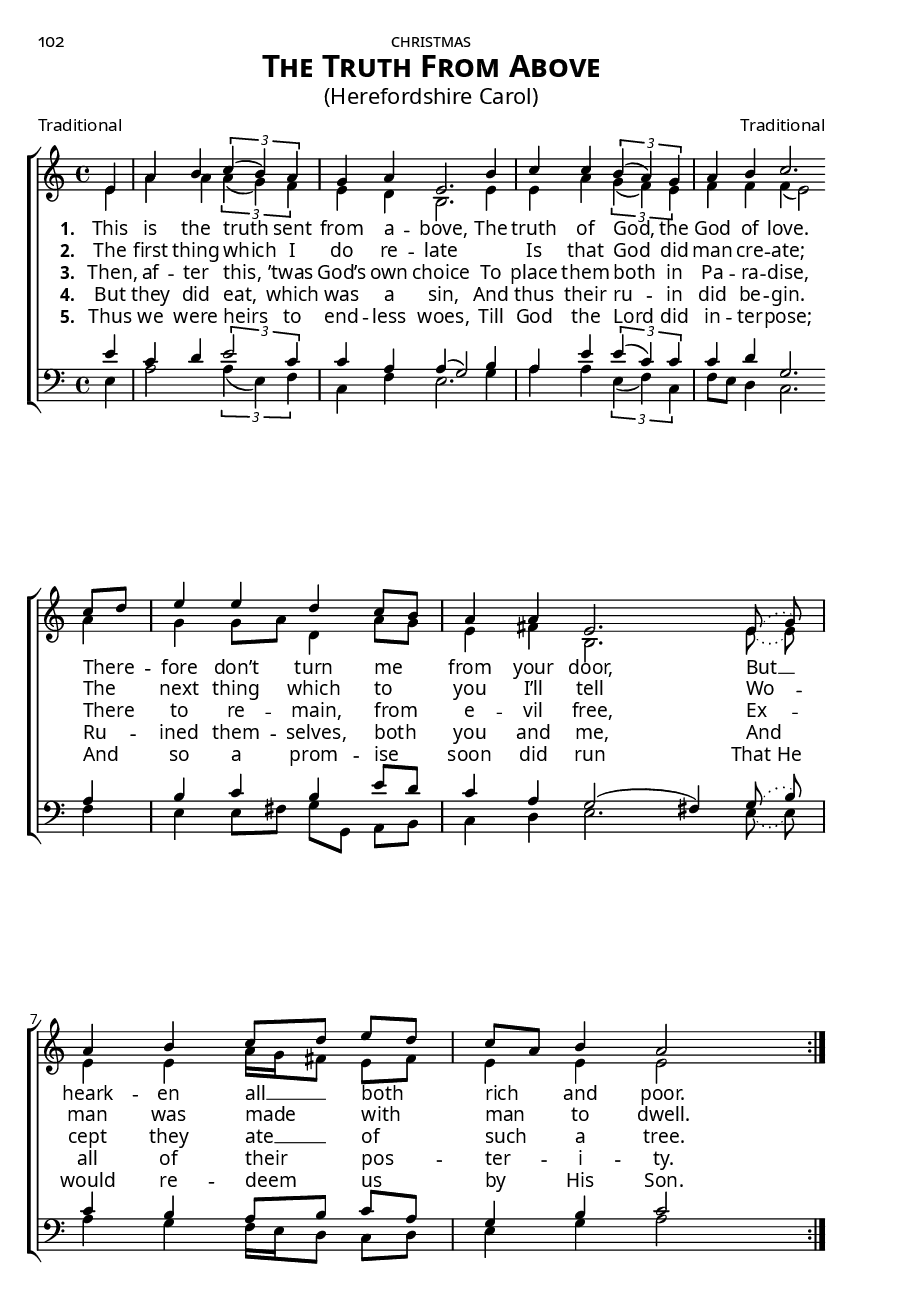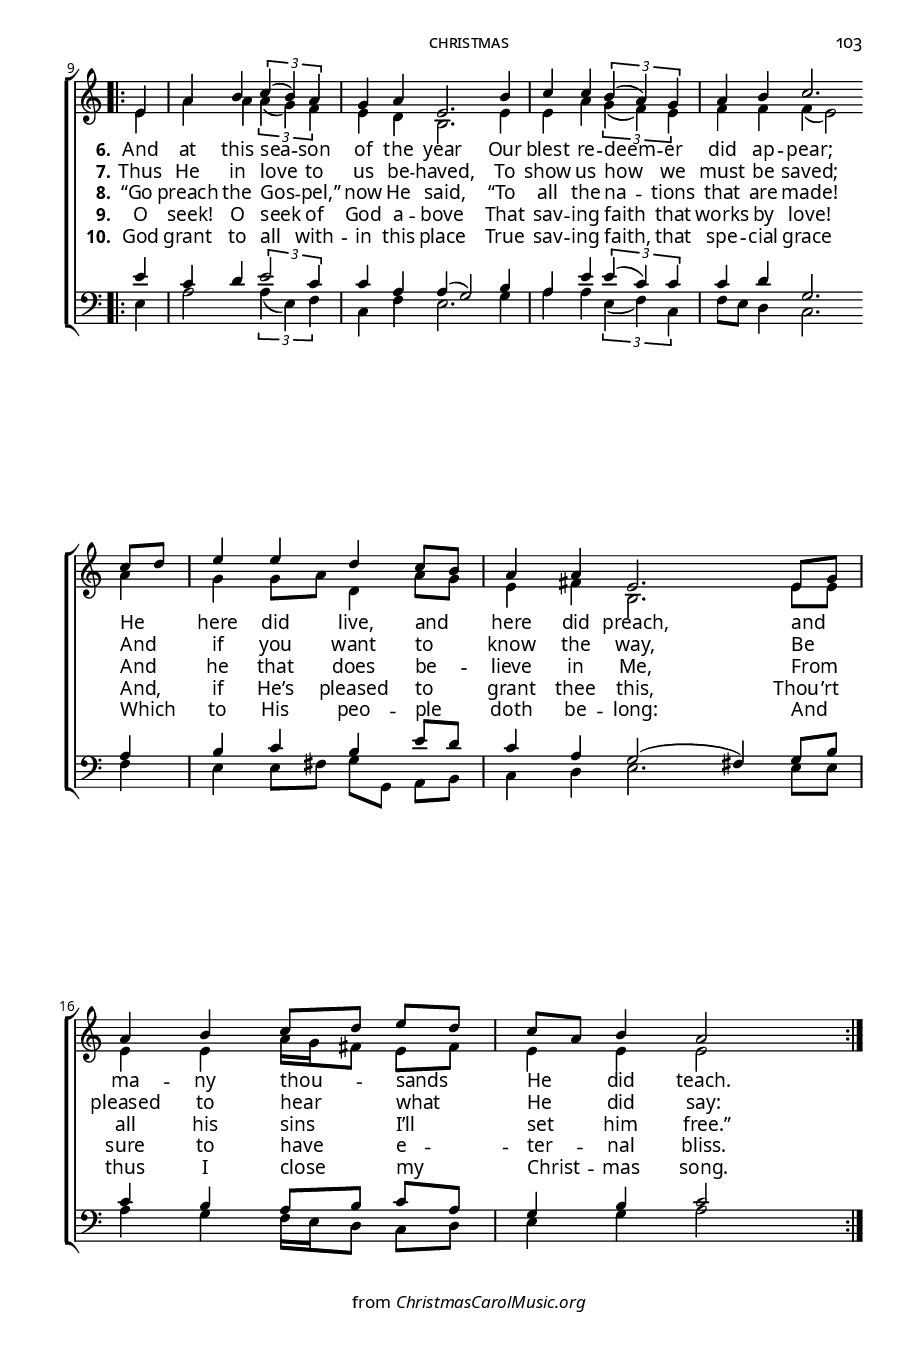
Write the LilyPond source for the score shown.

\version "2.14.2"
\include "util.ly"
\header {
  title = \markup{\override #'(font-name . "Garamond Premier Pro Semibold"){ \abs-fontsize #15 \smallCapsOldStyle"The Truth From Above"}}
  subtitle = \markup{\override #'(font-name . "Garamond Premier Pro"){ \abs-fontsize #10.5 "(Herefordshire Carol)"}}
  poet = \markup\oldStyleNum"Traditional"
  composer = \markup\oldStyleNum"Traditional"  
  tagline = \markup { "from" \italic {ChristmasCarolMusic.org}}
}
\paper {
  %print-all-headers = ##f
  paper-height = 9\in
  paper-width = 6\in
  indent = 0\in
  %system-system-spacing = #'((basic-distance . 10) (padding . 0))
  system-system-spacing =
    #'((basic-distance . 0)
       (minimum-distance . 0)
       (padding . -5)
       (stretchability . 100))
  ragged-last-bottom = ##f
  ragged-bottom = ##f
  two-sided = ##t
  inner-margin = 0.5\in
  outer-margin = 0.25\in
  top-margin = 0.25\in
  bottom-margin = 0.25\in
  first-page-number = #102
  print-first-page-number = ##t
  headerLine = \markup{\override #'(font-name . "Garamond Premier Pro") \smallCapsOldStyle"christmas"}
  oddHeaderMarkup = \markup\fill-line{
     \override #'(font-name . "Garamond Premier Pro")\abs-fontsize #8.5
     \combine 
        \fill-line{"" \if \should-print-page-number
        \oldStylePageNum""
        }
        \fill-line{\headerLine}
  }
  evenHeaderMarkup = \markup {
     \override #'(font-name . "Garamond Premier Pro")\abs-fontsize #8.5
     \combine
        \if \should-print-page-number
        \oldStylePageNum""
        \fill-line{\headerLine}
  }
}
#(set-global-staff-size 15) \paper{ #(define fonts (make-pango-font-tree "GoudyOlSt BT" "Garamond Premier Pro" "Garamond Premier Pro" (/ 15 20))) }
global = {
  \key c \major
  \time 4/4
  \autoBeamOff
}

sopMusic = \relative c' {
  \repeat volta 3 {
    \partial 4 e4 |
    a b \times 2/3 { c( b) a} |
    \partial 4*6 g a e2. b'4 |
    c c \times 2/3 {b( a) g} |
    
    \partial 4*6 a b c2. \bar""\break c8[ d] |
    e4 e d c8[ b] |
    \partial 4*6 a4 a e2. \slurDotted e8( g) |
    
    a4 b c8[ d] e[ d] |
    c[ a] b4 a2
  }
  \break
  
  
  \slurSolid
  \repeat volta 2 {
    \partial 4 e4 |
    a b \times 2/3 { c( b) a} |
    \partial 4*6 g a e2. b'4 |
    c c \times 2/3 {b( a) g} |
    
    \partial 4*6 a b c2. \bar""\break c8[ d] |
    e4 e d c8[ b] |
    \partial 4*6 a4 a e2. e8[ g] |
    
    a4 b c8[ d] e[ d] |
    c[ a] b4 a2
  }
}
sopWords = \lyricmode {
  
}

altoMusic = \relative c' {
  e4 |
  a a \times 2/3 {a( g) f} |
  e d b2. e4 |
  e a \times 2/3 {g( f) e} |
  
  f4 f f( e2) a4 |
  g g8[ a] d,4 a'8[ g] |
  e4 fis b,2. \slurDotted e8( e) |
  
  e4 e a16[ g fis8] e[ fis] |
  e4 e e2
  
  
  
  \slurSolid
  e4 |
  a a \times 2/3 {a( g) f} |
  e d b2. e4 |
  e a \times 2/3 {g( f) e} |
  
  f4 f f( e2) a4 |
  g g8[ a] d,4 a'8[ g] |
  e4 fis b,2. e8[ e] |
  
  e4 e a16[ g fis8] e[ fis] |
  e4 e e2
}


altoWords = \lyricmode {
  \dropLyricsXI
  \set stanza = #"1. "
  This is the truth sent from a -- bove,
  The truth of God, the God of love.
  There -- fore don’t turn me from your door,
  But __ heark -- en all __ both rich and poor.
  
  \set stanza = #"6."
  And at this sea -- son of the year
  Our blest re -- deem -- er did ap -- pear;
  He here did live, and here did preach,
  and ma -- ny thou -- sands He did teach.
}
altoWordsII = \lyricmode {
  \dropLyricsXI
%\markup\italic
  \set stanza = #"2. "
  The first thing which I do re -- late
  \skip1
  Is that God did man cre -- ate;
  The next thing which to you I’ll tell
  Wo -- man was made with man to dwell.
  
  \set stanza = #"7."
  Thus He in love to us be -- haved,
  To show us how we must be saved;
  And if you want to know the way,
  Be pleased to hear what He did say:
}
altoWordsIII = \lyricmode {
  \dropLyricsXI
  \set stanza = #"3. "
  Then, af -- ter this, ’twas God’s own choice
  To place them both in Pa -- ra -- dise,
  There to re -- main, from e -- vil free,
  Ex -- cept they ate __ of such a tree.

  \set stanza = #"8."
  “Go preach the Gos -- pel,” now He said,
  “To all the na -- tions that are made!
  And he that does be -- lieve in Me,
  From all his sins I’ll set him free.”

}
altoWordsIV = \lyricmode {
  \dropLyricsXI
  \set stanza = #"4. "
  But they did eat, which was a sin,
  And thus their ru -- in did be -- gin.
  Ru -- ined them -- selves, both you and me,
  And all of their pos -- ter -- i -- ty.
  
  \set stanza = #"9."
  O seek! O seek of God a -- bove
  That sav -- ing faith that works by love!
  And, if He’s pleased to grant thee this,
  \set ignoreMelismata = ##t
  Thou -- ’rt
  \unset ignoreMelismata
  sure to have e -- ter -- nal bliss.
}
altoWordsV = \lyricmode {
  \dropLyricsXI
  \set stanza = #"5. "
  Thus we were heirs to end -- less woes,
  Till God the Lord did in -- ter -- pose;
  And so a prom -- ise soon did run
  \set ignoreMelismata = ##t
  That He
  \unset ignoreMelismata
  would re -- deem us by His Son.
  
  \set stanza = #"10."
  God grant to all with -- in this place
  True sav -- ing faith, that spe -- cial grace
  Which to His peo -- ple doth be -- long:
  And thus I close my Christ -- mas song.

}
altoWordsVI = \lyricmode {
  \set stanza = #"6. "
  \set ignoreMelismata = ##t
}
tenorMusic = \relative c' {
  e4 |
  c d \times 2/3 {e2 c4} |
  c a a( g2) b4 |
  a e' \times 2/3 {e( c) c} |
  
  c d g,2. a4 |
  b c b e8[ d] |
  c4 a g2( fis!4) \slurDotted g8( b) |
  
  c4 b a8[ b] c[ a] |
  g4 b c2
  
  
  \slurSolid
  e4 |
  c d \times 2/3 {e2 c4} |
  c a a( g2) b4 |
  a e' \times 2/3 {e( c) c} |
  
  c d g,2. a4 |
  b c b e8[ d] |
  c4 a g2( fis!4) g8[ b] |
  
  c4 b a8[ b] c[ a] |
  g4 b c2
}
tenorWords = \lyricmode {

}

bassMusic = \relative c {
  e4 |
  a2 \times 2/3 {a4( e) f} |
  c4 f e2. g4 |
  a a \times 2/3 {e( f) c} |
  
  f8[ e] d4 c2. f4 |
  e e8[ fis] g[ g,] a[ b] |
  c4 d e2. \slurDotted e8( e) |
  
  a4 g f16[ e d8] c[ d] |
  e4 g a2
  
  
  
  \slurSolid
  e4 |
  a2 \times 2/3 {a4( e) f} |
  c4 f e2. g4 |
  a a \times 2/3 {e( f) c} |
  
  f8[ e] d4 c2. f4 |
  e e8[ fis] g[ g,] a[ b] |
  c4 d e2. e8[ e] |
  
  a4 g f16[ e d8] c[ d] |
  e4 g a2
}
bassWords = \lyricmode {

}

pianoRH = \relative c' {
  
}
pianoLH = \relative c' {
  
}

\score {
  <<
   \new ChoirStaff <<
    \new Staff = women <<
      \new Voice = "sopranos" { \voiceOne << \global \sopMusic >> }
      \new Voice = "altos" { \voiceTwo << \global \altoMusic >> }
    >>
    \new Lyrics \with { alignAboveContext = #"women" \override VerticalAxisGroup #'nonstaff-relatedstaff-spacing = #'((basic-distance . 1))} \lyricsto "sopranos" \sopWords
    \new Lyrics = "altosVI"  \with { alignBelowContext = #"women" } \lyricsto "sopranos" \altoWordsVI
    \new Lyrics = "altosV"  \with { alignBelowContext = #"women" } \lyricsto "sopranos" \altoWordsV
    \new Lyrics = "altosIV"  \with { alignBelowContext = #"women" } \lyricsto "sopranos" \altoWordsIV
    \new Lyrics = "altosIII"  \with { alignBelowContext = #"women" } \lyricsto "sopranos" \altoWordsIII
    \new Lyrics = "altosII"  \with { alignBelowContext = #"women" } \lyricsto "sopranos" \altoWordsII
    \new Lyrics = "altos"  \with { alignBelowContext = #"women" \override VerticalAxisGroup #'nonstaff-relatedstaff-spacing = #'((padding . -1)) } \lyricsto "sopranos" \altoWords
   \new Staff = men <<
      \clef bass
      \new Voice = "tenors" { \voiceOne << \global \tenorMusic >> }
      \new Voice = "basses" { \voiceTwo << \global \bassMusic >> }
    >>
    \new Lyrics \with { alignAboveContext = #"men" \override VerticalAxisGroup #'nonstaff-relatedstaff-spacing = #'((basic-distance . 1)) } \lyricsto "tenors" \tenorWords
    \new Lyrics \with { alignBelowContext = #"men" \override VerticalAxisGroup #'nonstaff-relatedstaff-spacing = #'((basic-distance . 1)) } \lyricsto "basses" \bassWords
  >>
%    \new PianoStaff << \new Staff { \new Voice { \pianoRH } } \new Staff { \clef "bass" \pianoLH } >>
  >>
  \layout {
    \context {
      \Score
      %\override SpacingSpanner #'base-shortest-duration = #(ly:make-moment 1 8)
      \override SpacingSpanner #'common-shortest-duration = #(ly:make-moment 1 4)
    }
    \context {
      % Remove all empty staves
      % \Staff \RemoveEmptyStaves \override VerticalAxisGroup #'remove-first = ##t
    }
    \context {
      \Lyrics
      \override LyricText #'X-offset = #center-on-word
    }
  }
  \midi {
    \tempo 4 = 105
    \set Staff.midiInstrument = "piccolo"
  
    \context {
      \Voice
      \remove "Dynamic_performer"
    }
  }
}
